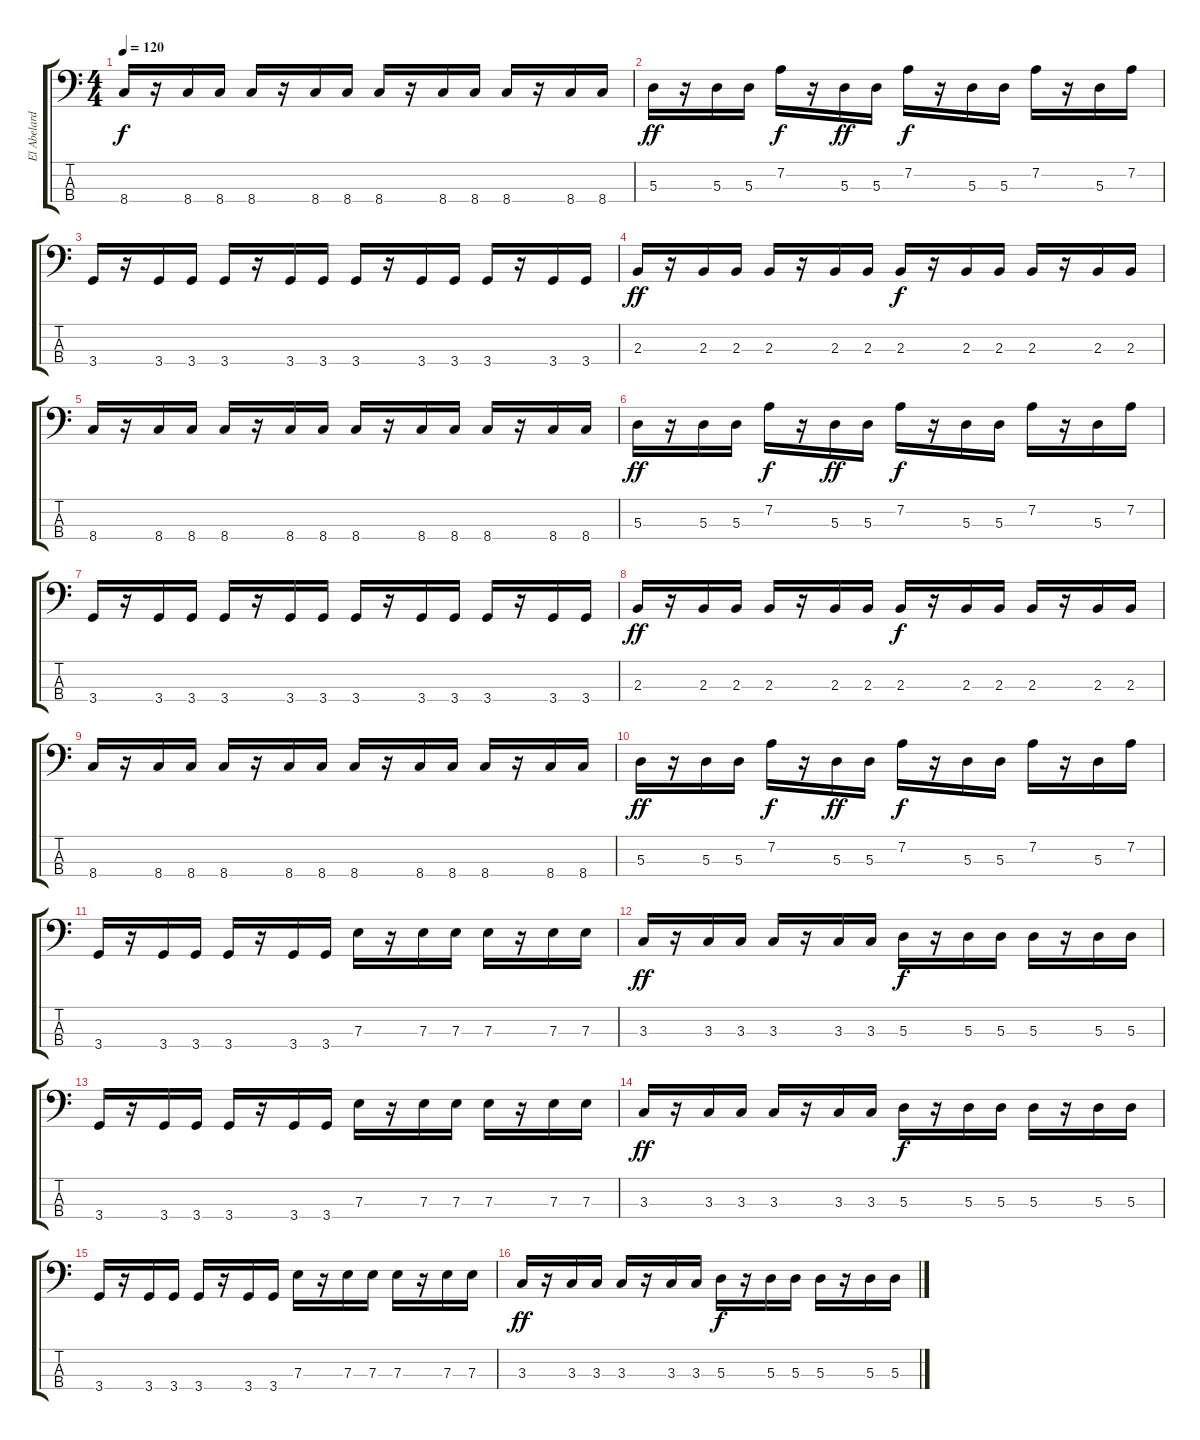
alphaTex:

\track ("El Abelardo" "El Abelard") {instrument electricbassfinger}
\staff {score tabs}
\tuning (G2 D2 A1 E1) {hide}
\ts (4 4)
\tempo 120
\clef f4
\ks c
8.4.16{dy f} r.16 8.4.16 8.4.16 8.4.16 r.16 8.4.16 8.4.16 8.4.16 r.16 8.4.16 8.4.16 8.4.16 r.16 8.4.16 8.4.16 |
5.3.16{dy ff} r.16 5.3.16 5.3.16 7.2.16{dy f} r.16 5.3.16{dy ff} 5.3.16 7.2.16{dy f} r.16 5.3.16 5.3.16 7.2.16 r.16 5.3.16 7.2.16 |
3.4.16 r.16 3.4.16 3.4.16 3.4.16 r.16 3.4.16 3.4.16 3.4.16 r.16 3.4.16 3.4.16 3.4.16 r.16 3.4.16 3.4.16 |
2.3.16{dy ff} r.16 2.3.16 2.3.16 2.3.16 r.16 2.3.16 2.3.16 2.3.16{dy f} r.16 2.3.16 2.3.16 2.3.16 r.16 2.3.16 2.3.16 |
8.4.16 r.16 8.4.16 8.4.16 8.4.16 r.16 8.4.16 8.4.16 8.4.16 r.16 8.4.16 8.4.16 8.4.16 r.16 8.4.16 8.4.16 |
5.3.16{dy ff} r.16 5.3.16 5.3.16 7.2.16{dy f} r.16 5.3.16{dy ff} 5.3.16 7.2.16{dy f} r.16 5.3.16 5.3.16 7.2.16 r.16 5.3.16 7.2.16 |
3.4.16 r.16 3.4.16 3.4.16 3.4.16 r.16 3.4.16 3.4.16 3.4.16 r.16 3.4.16 3.4.16 3.4.16 r.16 3.4.16 3.4.16 |
2.3.16{dy ff} r.16 2.3.16 2.3.16 2.3.16 r.16 2.3.16 2.3.16 2.3.16{dy f} r.16 2.3.16 2.3.16 2.3.16 r.16 2.3.16 2.3.16 |
8.4.16 r.16 8.4.16 8.4.16 8.4.16 r.16 8.4.16 8.4.16 8.4.16 r.16 8.4.16 8.4.16 8.4.16 r.16 8.4.16 8.4.16 |
5.3.16{dy ff} r.16 5.3.16 5.3.16 7.2.16{dy f} r.16 5.3.16{dy ff} 5.3.16 7.2.16{dy f} r.16 5.3.16 5.3.16 7.2.16 r.16 5.3.16 7.2.16 |
3.4.16 r.16 3.4.16 3.4.16 3.4.16 r.16 3.4.16 3.4.16 7.3.16 r.16 7.3.16 7.3.16 7.3.16 r.16 7.3.16 7.3.16 |
3.3.16{dy ff} r.16 3.3.16 3.3.16 3.3.16 r.16 3.3.16 3.3.16 5.3.16{dy f} r.16 5.3.16 5.3.16 5.3.16 r.16 5.3.16 5.3.16 |
3.4.16 r.16 3.4.16 3.4.16 3.4.16 r.16 3.4.16 3.4.16 7.3.16 r.16 7.3.16 7.3.16 7.3.16 r.16 7.3.16 7.3.16 |
3.3.16{dy ff} r.16 3.3.16 3.3.16 3.3.16 r.16 3.3.16 3.3.16 5.3.16{dy f} r.16 5.3.16 5.3.16 5.3.16 r.16 5.3.16 5.3.16 |
3.4.16 r.16 3.4.16 3.4.16 3.4.16 r.16 3.4.16 3.4.16 7.3.16 r.16 7.3.16 7.3.16 7.3.16 r.16 7.3.16 7.3.16 |
3.3.16{dy ff} r.16 3.3.16 3.3.16 3.3.16 r.16 3.3.16 3.3.16 5.3.16{dy f} r.16 5.3.16 5.3.16 5.3.16 r.16 5.3.16 5.3.16
